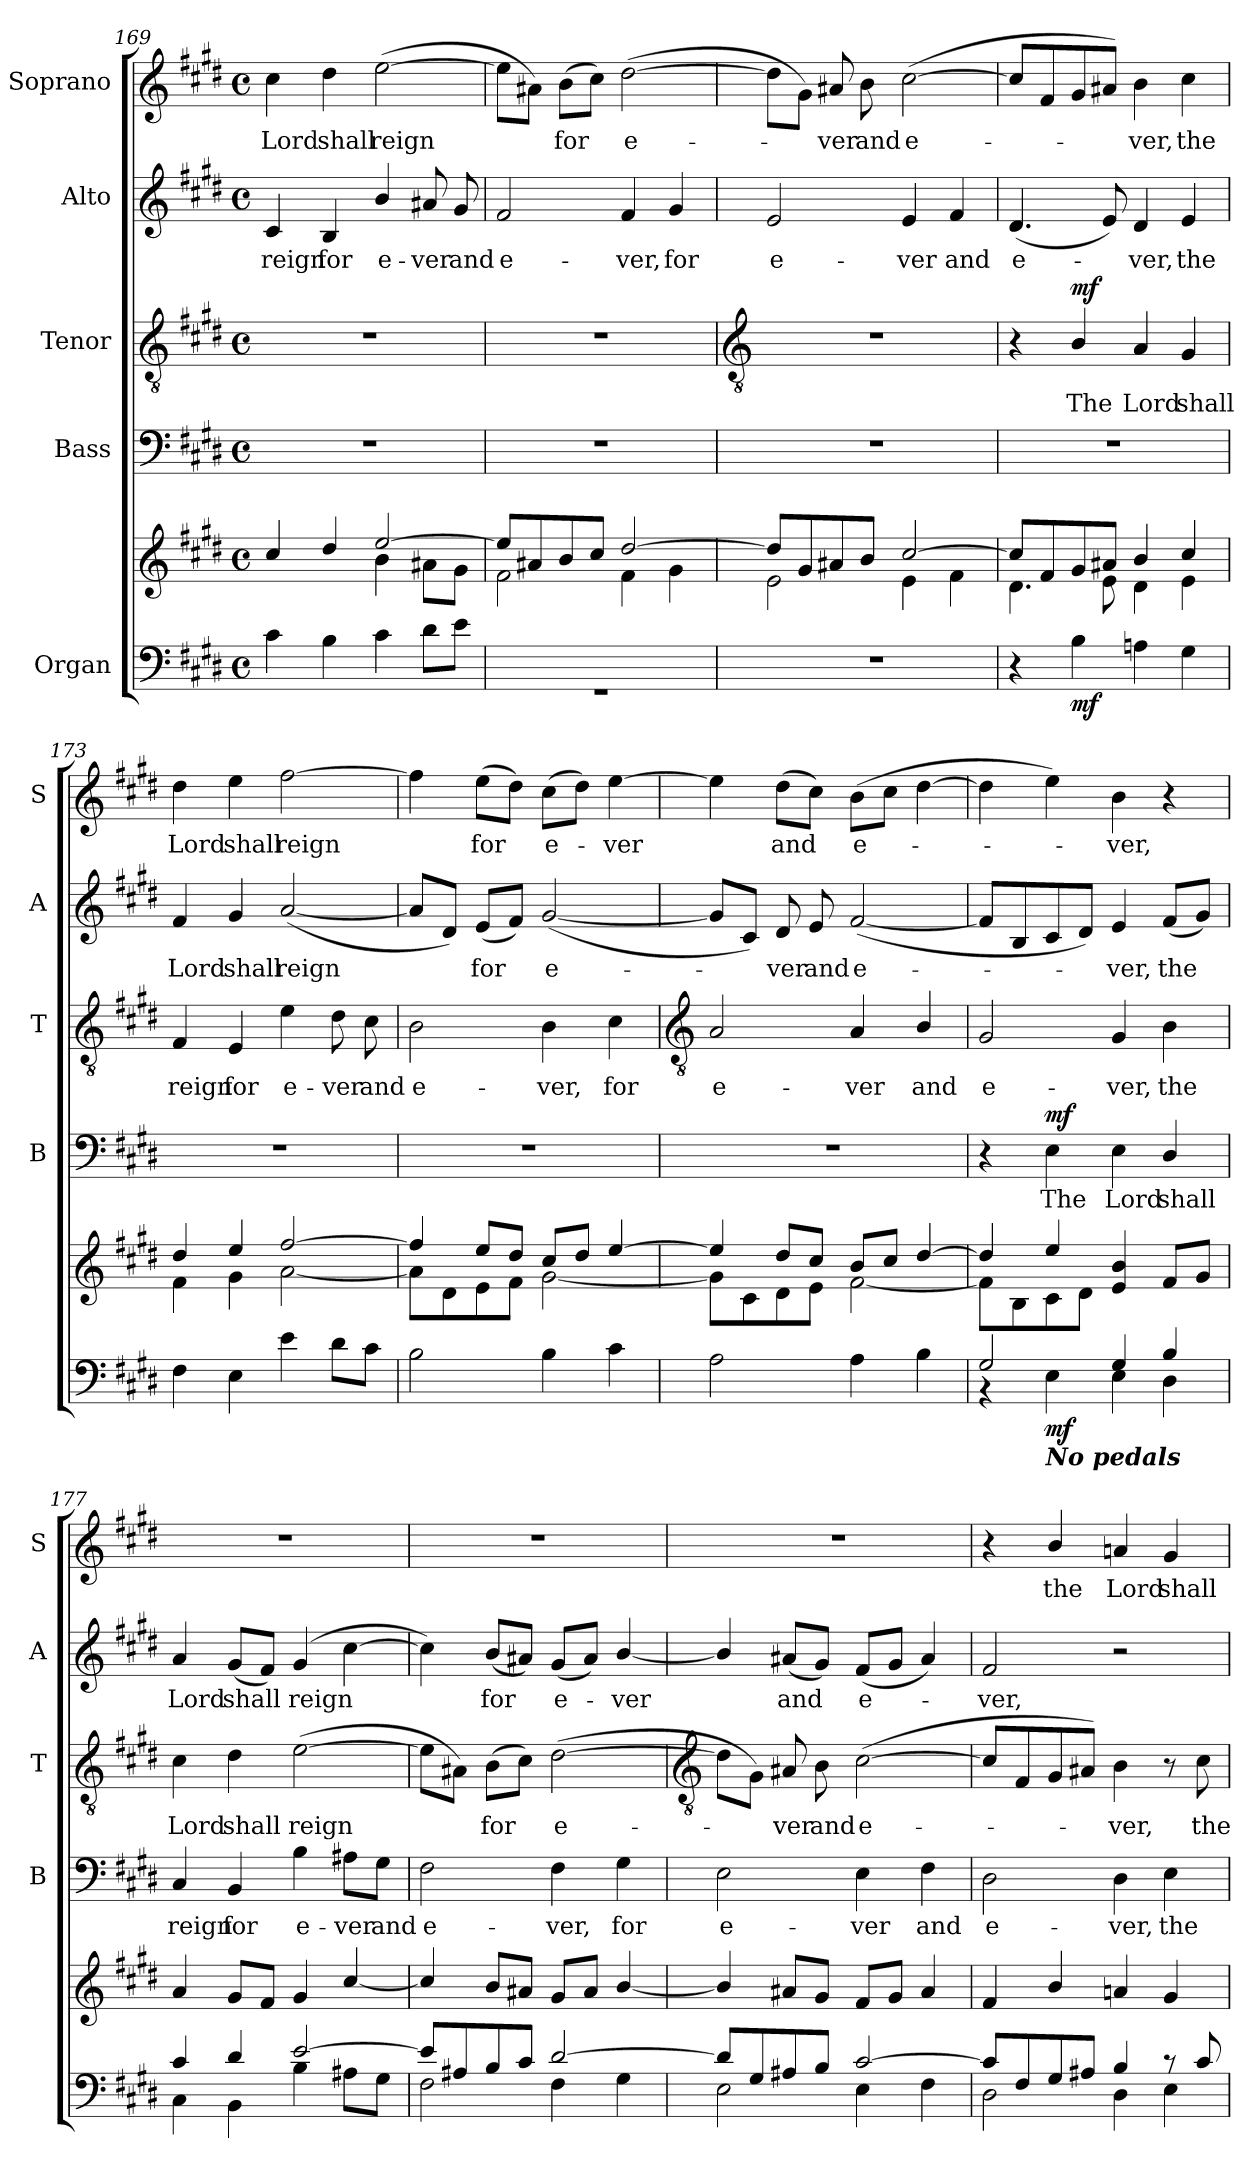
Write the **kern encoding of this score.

**kern	**kern	**dynam	**kern	**text	**dynam	**kern	**text	**dynam	**kern	**text	**kern	**text
*part5	*part5	*part5	*part4	*part4	*part4	*part3	*part3	*part3	*part2	*part2	*part1	*part1
*staff6	*staff5	*staff5/6	*staff4	*staff4	*staff4	*staff3	*staff3	*staff3	*staff2	*staff2	*staff1	*staff1
*I"Organ	*	*	*I"Bass	*	*	*I"Tenor	*	*	*I"Alto	*	*I"Soprano	*
*	*	*	*I'B	*	*	*I'T	*	*	*I'A	*	*I'S	*
*clefF4	*clefG2	*	*clefF4	*	*	*clefGv2	*	*	*clefG2	*	*clefG2	*
*k[f#c#g#d#]	*k[f#c#g#d#]	*	*k[f#c#g#d#]	*	*	*k[f#c#g#d#]	*	*	*k[f#c#g#d#]	*	*k[f#c#g#d#]	*
*E:	*E:	*	*E:	*	*	*E:	*	*	*E:	*	*E:	*
*M4/4	*M4/4	*	*M4/4	*	*	*M4/4	*	*	*M4/4	*	*M4/4	*
*met(c)	*met(c)	*	*met(c)	*	*	*met(c)	*	*	*met(c)	*	*met(c)	*
=169	=169	=169	=169	=169	=169	=169	=169	=169	=169	=169	=169	=169
*^	*^	*	*	*	*	*	*	*	*	*	*	*
!	!	!	!	!	!	!	!	!	!	!	!	!LO:LY:b	!	!LO:LY:b
1ryy	4c#\	4cc#/	2ryy	.	1r	.	.	1r	.	.	4c#	reign	4cc#	Lord
!	!	!	!	!	!	!	!	!	!	!	!	!LO:LY:b	!	!LO:LY:b
.	4B\	4dd#/	.	.	.	.	.	.	.	.	4B	for	4dd#	shall
!	!	!	!	!	!	!	!	!	!	!	!	!LO:LY:b	!	!LO:LY:b
.	4c#\	[2ee/	4b\	.	.	.	.	.	.	.	4b/	e-	(>[2ee	reign
!	!	!	!	!	!	!	!	!	!	!	!	!LO:LY:b	!	!
.	8d#\L	.	8a#X\L	.	.	.	.	.	.	.	8a#X	-ver	.	.
!	!	!	!	!	!	!	!	!	!	!	!	!LO:LY:b	!	!
.	8e\J	.	8g#\J	.	.	.	.	.	.	.	8g#	and	.	.
=170	=170	=170	=170	=170	=170	=170	=170	=170	=170	=170	=170	=170	=170	=170
!	!	!	!	!	!	!	!	!	!	!	!	!LO:LY:b	!	!
1ryy	1r	8ee/L]	2f#\	.	1r	.	.	1r	.	.	2f#	e-	8eeL]	.
.	.	8a#X/	.	.	.	.	.	.	.	.	.	.	8a#XJ)	.
!	!	!	!	!	!	!	!	!	!	!	!	!	!	!LO:LY:b
.	.	8b/	.	.	.	.	.	.	.	.	.	.	(>8bL	for
.	.	8cc#/J	.	.	.	.	.	.	.	.	.	.	8cc#J)	.
!	!	!	!	!	!	!	!	!	!	!	!	!LO:LY:b	!	!LO:LY:b
.	.	[2dd#/	4f#\	.	.	.	.	.	.	.	4f#	-ver,	(>[2dd#	e-
!	!	!	!	!	!	!	!	!	!	!	!	!LO:LY:b	!	!
.	.	.	4g#\	.	.	.	.	.	.	.	4g#	for	.	.
*v	*v	*	*	*	*	*	*	*	*	*	*	*	*	*
!!LO:LB:g=z
=171	=171	=171	=171	=171	=171	=171	=171	=171	=171	=171	=171	=171	=171
*	*	*	*	*	*	*	*clefGv2	*	*	*	*	*	*
!	!	!	!	!	!	!	!	!	!	!	!LO:LY:b	!	!
1r	8dd#/L]	2e\	.	1r	.	.	1r	.	.	2e	e-	8dd#L]	.
.	8g#/	.	.	.	.	.	.	.	.	.	.	8g#J)	.
!	!	!	!	!	!	!	!	!	!	!	!	!	!LO:LY:b
.	8a#X/	.	.	.	.	.	.	.	.	.	.	8a#X	ver
!	!	!	!	!	!	!	!	!	!	!	!	!	!LO:LY:b
.	8b/J	.	.	.	.	.	.	.	.	.	.	8b	and
!	!	!	!	!	!	!	!	!	!	!	!LO:LY:b	!	!LO:LY:b
.	[2cc#/	4e\	.	.	.	.	.	.	.	4e	-ver	(<[2cc#	e-
!	!	!	!	!	!	!	!	!	!	!	!LO:LY:b	!	!
.	.	4f#\	.	.	.	.	.	.	.	4f#	and	.	.
=172	=172	=172	=172	=172	=172	=172	=172	=172	=172	=172	=172	=172	=172
!	!	!	!	!	!	!	!	!	!	!	!LO:LY:b	!	!
4r	8cc#/L]	4.d#\	.	1r	.	.	4r	.	.	(<4.d#	e-	8cc#L]	.
.	8f#/	.	.	.	.	.	.	.	.	.	.	8f#	.
!	!	!	!LO:DY:b=2	!	!	!	!	!LO:LY:b	!LO:DY:b	!	!	!	!
4B\	8g#/	.	mf	.	.	.	4B/	The	mf	.	.	8g#	.
.	8a#X/J	8e\	.	.	.	.	.	.	.	8e)	.	8a#XJ)	.
!	!	!	!	!	!	!	!	!LO:LY:b	!	!	!LO:LY:b	!	!LO:LY:b
4An	4b/	4d#\	.	.	.	.	4A	Lord	.	4d#	ver,	4b	ver,
!	!	!	!	!	!	!	!	!LO:LY:b	!	!	!LO:LY:b	!	!LO:LY:b
4G#	4cc#/	4e\	.	.	.	.	4G#	shall	.	4e	the	4cc#	the
=173	=173	=173	=173	=173	=173	=173	=173	=173	=173	=173	=173	=173	=173
!	!	!	!	!	!	!	!	!LO:LY:b	!	!	!LO:LY:b	!	!LO:LY:b
4F#	4dd#/	4f#\	.	1r	.	.	4F#	reign	.	4f#	Lord	4dd#	Lord
!	!	!	!	!	!	!	!	!LO:LY:b	!	!	!LO:LY:b	!	!LO:LY:b
4E	4ee/	4g#\	.	.	.	.	4E	for	.	4g#	shall	4ee	shall
!	!	!	!	!	!	!	!	!LO:LY:b	!	!	!LO:LY:b	!	!LO:LY:b
4e	[2ff#/	[2a\	.	.	.	.	4e	e-	.	(<[2a	reign	[2ff#	reign
!	!	!	!	!	!	!	!	!LO:LY:b	!	!	!	!	!
8d#L	.	.	.	.	.	.	8d#	-ver	.	.	.	.	.
!	!	!	!	!	!	!	!	!LO:LY:b	!	!	!	!	!
8c#J	.	.	.	.	.	.	8c#	and	.	.	.	.	.
=174	=174	=174	=174	=174	=174	=174	=174	=174	=174	=174	=174	=174	=174
!	!	!	!	!	!	!	!	!LO:LY:b	!	!	!	!	!
2B	4ff#/]	8a\L]	.	1r	.	.	2B	e-	.	8aL]	.	4ff#]	.
.	.	8d#\	.	.	.	.	.	.	.	8d#J)	.	.	.
!	!	!	!	!	!	!	!	!	!	!	!LO:LY:b	!	!LO:LY:b
.	8ee/L	8e\	.	.	.	.	.	.	.	(<8eL	for	(>8eeL	for
.	8dd#/J	8f#\J	.	.	.	.	.	.	.	8f#J)	.	8dd#J)	.
!	!	!	!	!	!	!	!	!LO:LY:b	!	!	!LO:LY:b	!	!LO:LY:b
4B	8cc#/L	[2g#\	.	.	.	.	4B	-ver,	.	(<[2g#	e-	(>8cc#L	e-
.	8dd#/J	.	.	.	.	.	.	.	.	.	.	8dd#J)	.
!	!	!	!	!	!	!	!	!LO:LY:b	!	!	!	!	!LO:LY:b
4c#	[4ee/	.	.	.	.	.	4c#	for	.	.	.	[4ee	ver
!!LO:LB:g=z
=175	=175	=175	=175	=175	=175	=175	=175	=175	=175	=175	=175	=175	=175
*	*	*	*	*	*	*	*clefGv2	*	*	*	*	*	*
*^	*	*	*	*	*	*	*	*	*	*	*	*	*
!	!	!	!	!	!	!	!	!	!LO:LY:b	!	!	!	!	!
1ryy	2A\	4ee/]	8g#\L]	.	1r	.	.	2A	e-	.	8g#L]	.	4ee]	.
.	.	.	8c#\	.	.	.	.	.	.	.	8c#J)	.	.	.
!	!	!	!	!	!	!	!	!	!	!	!	!LO:LY:b	!	!LO:LY:b
.	.	8dd#/L	8d#\	.	.	.	.	.	.	.	8d#	ver	(>8dd#L	and
!	!	!	!	!	!	!	!	!	!	!	!	!LO:LY:b	!	!
.	.	8cc#/J	8e\J	.	.	.	.	.	.	.	8e	and	8cc#J)	.
!	!	!	!	!	!	!	!	!	!LO:LY:b	!	!	!LO:LY:b	!	!LO:LY:b
.	4A\	8b/L	[2f#\	.	.	.	.	4A	-ver	.	(<[2f#	e-	(>8bL	e-
.	.	8cc#/J	.	.	.	.	.	.	.	.	.	.	8cc#J	.
!	!	!	!	!	!	!	!	!	!LO:LY:b	!	!	!	!	!
.	4B\	[4dd#/	.	.	.	.	.	4B/	and	.	.	.	[4dd#	.
=176	=176	=176	=176	=176	=176	=176	=176	=176	=176	=176	=176	=176	=176	=176
!	!	!	!	!	!	!	!	!	!LO:LY:b	!	!	!	!	!
2G#/	4r	4dd#/]	8f#\L]	.	4r	.	.	2G#	e-	.	8f#L]	.	4dd#]	.
.	.	.	8B\	.	.	.	.	.	.	.	8B	.	.	.
!	!LO:TX:b:Bi:t=No pedals	!	!	!	!	!	!	!	!	!	!	!	!	!
!	!	!	!	!LO:DY:b=2	!	!LO:LY:b	!LO:DY:b	!	!	!	!	!	!	!
.	4E\	4ee/	8c#\	mf	4E	The	mf	.	.	.	8c#	.	4ee)	.
.	.	.	8d#\J	.	.	.	.	.	.	.	8d#J)	.	.	.
!	!	!	!	!	!	!LO:LY:b	!	!	!LO:LY:b	!	!	!LO:LY:b	!	!LO:LY:b
4G#/	4E\	4e/ 4b/	2ryy	.	4E	Lord	.	4G#	-ver,	.	4e	ver,	4b	ver,
!	!	!	!	!	!	!LO:LY:b	!	!	!LO:LY:b	!	!	!LO:LY:b	!	!
4B/	4D#\	8f#/L	.	.	4D#/	shall	.	4B	the	.	(<8f#L	the	4r	.
.	.	8g#/J	.	.	.	.	.	.	.	.	8g#J)	.	.	.
*	*	*v	*v	*	*	*	*	*	*	*	*	*	*	*
=177	=177	=177	=177	=177	=177	=177	=177	=177	=177	=177	=177	=177	=177
!	!	!	!	!	!LO:LY:b	!	!	!LO:LY:b	!	!	!LO:LY:b	!	!
4c#/	4C#\	4a/	.	4C#	reign	.	4c#	Lord	.	4a	Lord	1r	.
!	!	!	!	!	!LO:LY:b	!	!	!LO:LY:b	!	!	!LO:LY:b	!	!
4d#/	4BB\	8g#/L	.	4BB	for	.	4d#	shall	.	(<8g#L	shall	.	.
.	.	8f#/J	.	.	.	.	.	.	.	8f#J)	.	.	.
!	!	!	!	!	!LO:LY:b	!	!	!LO:LY:b	!	!	!LO:LY:b	!	!
[2e/	4B\	4g#/	.	4B	e-	.	(>[2e	reign	.	(>4g#	reign	.	.
!	!	!	!	!	!LO:LY:b	!	!	!	!	!	!	!	!
.	8A#X\L	[4cc#/	.	8A#X\L	-ver	.	.	.	.	[4cc#	.	.	.
!	!	!	!	!	!LO:LY:b	!	!	!	!	!	!	!	!
.	8G#\J	.	.	8G#\J	and	.	.	.	.	.	.	.	.
=178	=178	=178	=178	=178	=178	=178	=178	=178	=178	=178	=178	=178	=178
!	!	!	!	!	!LO:LY:b	!	!	!	!	!	!	!	!
8e/L]	2F#\	4cc#/]	.	2F#	e-	.	8eL]	.	.	4cc#])	.	1r	.
8A#X/	.	.	.	.	.	.	8A#XJ)	.	.	.	.	.	.
!	!	!	!	!	!	!	!	!LO:LY:b	!	!	!LO:LY:b	!	!
8B/	.	8b/L	.	.	.	.	(>8BL	for	.	(<8bL	for	.	.
8c#/J	.	8a#X/J	.	.	.	.	8c#J)	.	.	8a#XJ)	.	.	.
!	!	!	!	!	!LO:LY:b	!	!	!LO:LY:b	!	!	!LO:LY:b	!	!
[2d#/	4F#\	8g#/L	.	4F#	-ver,	.	(>[2d#	e-	.	(<8g#L	e-	.	.
.	.	8a#/J	.	.	.	.	.	.	.	8a#J)	.	.	.
!	!	!	!	!	!LO:LY:b	!	!	!	!	!	!LO:LY:b	!	!
.	4G#\	[4b/	.	4G#	for	.	.	.	.	[4b/	ver	.	.
!!LO:LB:g=z
=179	=179	=179	=179	=179	=179	=179	=179	=179	=179	=179	=179	=179	=179
*	*	*	*	*	*	*	*clefGv2	*	*	*	*	*	*
*	*	*^	*	*	*	*	*	*	*	*	*	*	*
!	!	!	!	!	!	!LO:LY:b	!	!	!	!	!	!	!	!
8d#/L]	2E\	4b/]	1ryy	.	2E	e-	.	8d#L]	.	.	4b/]	.	1r	.
8G#/	.	.	.	.	.	.	.	8G#J)	.	.	.	.	.	.
!	!	!	!	!	!	!	!	!	!LO:LY:b	!	!	!LO:LY:b	!	!
8A#X/	.	8a#X/L	.	.	.	.	.	8A#X	ver	.	(<8a#XL	and	.	.
!	!	!	!	!	!	!	!	!	!LO:LY:b	!	!	!	!	!
8B/J	.	8g#/J	.	.	.	.	.	8B	and	.	8g#J)	.	.	.
!	!	!	!	!	!	!LO:LY:b	!	!	!LO:LY:b	!	!	!LO:LY:b	!	!
[2c#/	4E\	8f#/L	.	.	4E	-ver	.	(<[2c#	e-	.	(<8f#L	e-	.	.
.	.	8g#/J	.	.	.	.	.	.	.	.	8g#J	.	.	.
!	!	!	!	!	!	!LO:LY:b	!	!	!	!	!	!	!	!
.	4F#\	4a#/	.	.	4F#	and	.	.	.	.	4a#)	.	.	.
=180	=180	=180	=180	=180	=180	=180	=180	=180	=180	=180	=180	=180	=180	=180
!	!	!	!	!	!	!LO:LY:b	!	!	!	!	!	!LO:LY:b	!	!
8c#/L]	2D#\	4f#/	1ryy	.	2D#	e-	.	8c#L]	.	.	2f#	ver,	4r	.
8F#/	.	.	.	.	.	.	.	8F#	.	.	.	.	.	.
!	!	!	!	!	!	!	!	!	!	!	!	!	!	!LO:LY:b
8G#/	.	4b/	.	.	.	.	.	8G#	.	.	.	.	4b/	the
8A#X/J	.	.	.	.	.	.	.	8A#XJ)	.	.	.	.	.	.
!	!	!	!	!	!	!LO:LY:b	!	!	!LO:LY:b	!	!	!	!	!LO:LY:b
4B/	4D#\	4an/	.	.	4D#	-ver,	.	4B	ver,	.	2r	.	4an	Lord
!	!	!	!	!	!	!LO:LY:b	!	!	!	!	!	!	!	!LO:LY:b
8r	4E\	4g#/	.	.	4E	the	.	8r	.	.	.	.	4g#	shall
!	!	!	!	!	!	!	!	!	!LO:LY:b	!	!	!	!	!
8c#/	.	.	.	.	.	.	.	8c#	the	.	.	.	.	.
*v	*v	*	*	*	*	*	*	*	*	*	*	*	*	*
*	*v	*v	*	*	*	*	*	*	*	*	*	*	*
=	=	=	=	=	=	=	=	=	=	=	=	=
*-	*-	*-	*-	*-	*-	*-	*-	*-	*-	*-	*-	*-
